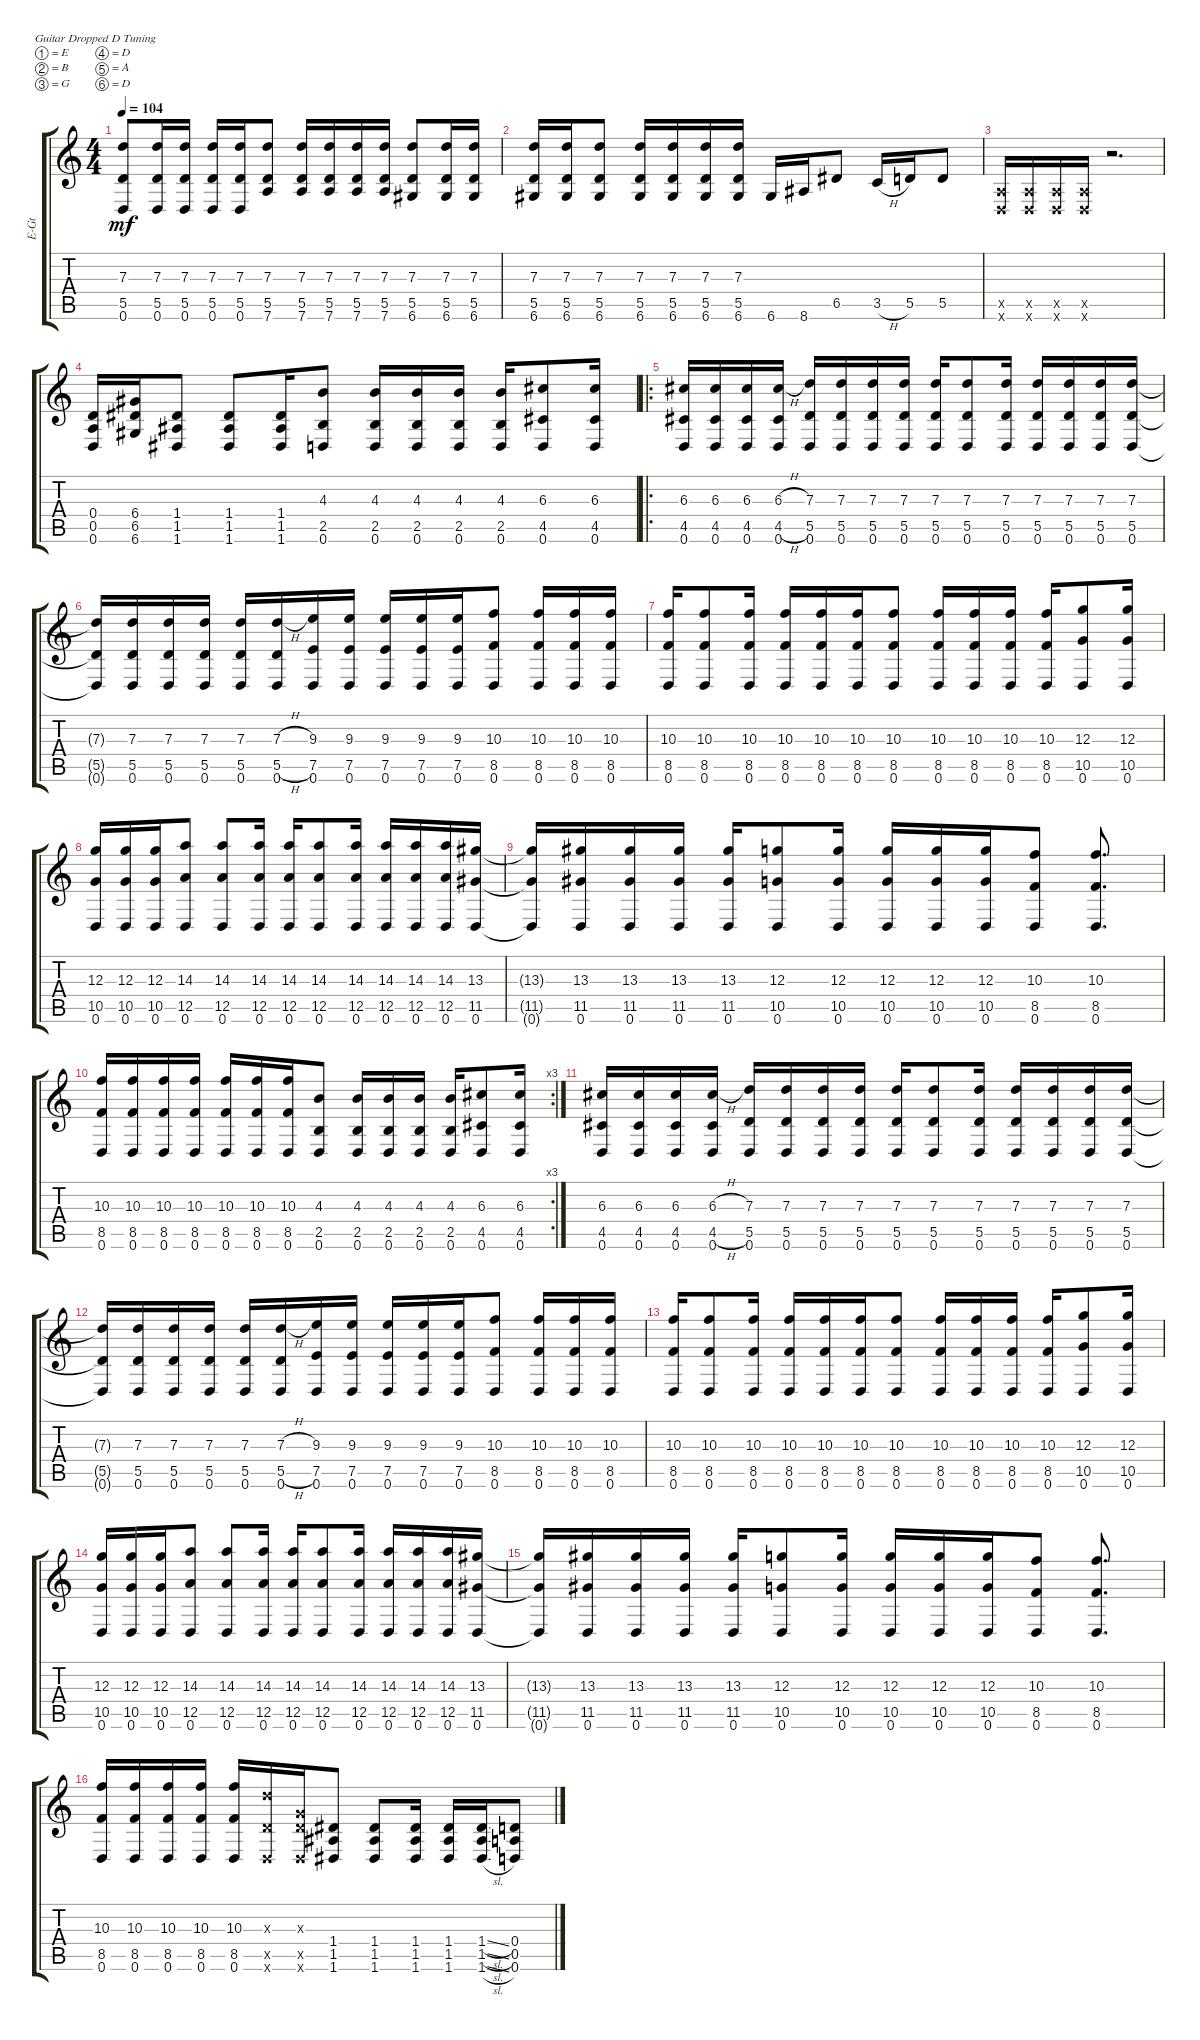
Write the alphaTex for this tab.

\defaultSystemsLayout 4
\bracketExtendMode groupsimilarinstruments
\otherSystemsTrackNameOrientation horizontal
\track ("Peter Lindgren" "E-Gt") {instrument distortionguitar}
\staff {score tabs}
\tuning (E4 B3 G3 D3 A2 D2)
\ts (4 4)
\tempo 104
\clef g2
\ks c
(0.6 5.5 7.3).8{dy mf beam Up} (0.6 5.5 7.3).16{beam Up} (0.6 5.5 7.3).16{beam Up} (0.6 5.5 7.3).16{beam Up} (0.6 5.5 7.3).16{beam Up} (7.6 5.5 7.3).8{beam Up} (7.6 5.5 7.3).16{beam Up} (7.6 5.5 7.3).16{beam Up} (7.6 5.5 7.3).16{beam Up} (7.6 5.5 7.3).16{beam Up} (6.6{acc #} 5.5 7.3).8{beam Up} (6.6{acc #} 5.5 7.3).16{beam Up} (6.6{acc #} 5.5 7.3).16{beam Up} |
(6.6{acc #} 5.5 7.3).16{beam Up} (6.6{acc #} 5.5 7.3).16{beam Up} (6.6{acc #} 5.5 7.3).8{beam Up} (6.6{acc #} 5.5 7.3).16{beam Up} (6.6{acc #} 5.5 7.3).16{beam Up} (6.6{acc #} 5.5 7.3).16{beam Up} (6.6{acc #} 5.5 7.3).16{beam Up} 6.6{acc #}.16{beam Up} 8.6{acc #}.16{beam Up} 6.5{acc #}.8{beam Up} 3.5{h}.16{beam Up} 5.5.16{beam Up} 5.5.8{beam Up} |
(0.6{x} 0.5{x}).16{beam Up} (0.6{x} 0.5{x}).16{beam Up} (0.6{x} 0.5{x}).16{beam Up} (0.6{x} 0.5{x}).16{beam Up} r.2{d beam Up} |
(0.6 0.5 0.4).16{beam Up} (6.4{acc #} 6.5{acc #} 6.6{acc #}).16{beam Up} (1.6{acc #} 1.5{acc #} 1.4{acc #}).8{beam Up} (1.6{acc #} 1.5{acc #} 1.4{acc #}).8{beam Up} (1.6{acc #} 1.5{acc #} 1.4{acc #}).16{beam Up} (0.6 2.5 4.3).8{beam Up} (0.6 2.5 4.3).16{beam Up} (0.6 2.5 4.3).16{beam Up} (0.6 2.5 4.3).16{beam Up} (0.6 2.5 4.3).16{beam Up} (0.6 4.5{acc #} 6.3{acc #}).8{beam Up} (0.6 4.5{acc #} 6.3{acc #}).16{beam Up} |
\ro
(0.6 4.5{acc #} 6.3{acc #}).16{beam Up} (0.6 4.5{acc #} 6.3{acc #}).16{beam Up} (0.6 4.5{acc #} 6.3{acc #}).16{beam Up} (0.6 4.5{h acc #} 6.3{h acc #}).16{beam Up} (0.6 5.5 7.3).16{beam Up} (0.6 5.5 7.3).16{beam Up} (0.6 5.5 7.3).16{beam Up} (0.6 5.5 7.3).16{beam Up} (0.6 5.5 7.3).16{beam Up} (0.6 5.5 7.3).8{beam Up} (0.6 5.5 7.3).16{beam Up} (0.6 5.5 7.3).16{beam Up} (0.6 5.5 7.3).16{beam Up} (0.6 5.5 7.3).16{beam Up} (0.6 5.5 7.3).16{beam Up} |
(0.6{t} 5.5{t} 7.3{t}).16{beam Up} (0.6 5.5 7.3).16{beam Up} (0.6 5.5 7.3).16{beam Up} (0.6 5.5 7.3).16{beam Up} (0.6 5.5 7.3).16{beam Up} (0.6 5.5{h} 7.3{h}).16{beam Up} (0.6 7.5 9.3).16{beam Up} (0.6 7.5 9.3).16{beam Up} (0.6 7.5 9.3).16{beam Up} (0.6 7.5 9.3).16{beam Up} (0.6 7.5 9.3).16{beam Up} (0.6 8.5 10.3).8{beam Up} (0.6 8.5 10.3).16{beam Up} (0.6 8.5 10.3).16{beam Up} (0.6 8.5 10.3).16{beam Up} |
(0.6 8.5 10.3).16{beam Up} (0.6 8.5 10.3).8{beam Up} (0.6 8.5 10.3).16{beam Up} (0.6 8.5 10.3).16{beam Up} (0.6 8.5 10.3).16{beam Up} (0.6 8.5 10.3).16{beam Up} (0.6 8.5 10.3).8{beam Up} (0.6 8.5 10.3).16{beam Up} (0.6 8.5 10.3).16{beam Up} (0.6 8.5 10.3).16{beam Up} (0.6 8.5 10.3).16{beam Up} (0.6 10.5 12.3).8{beam Up} (0.6 10.5 12.3).16{beam Up} |
(0.6 10.5 12.3).16{beam Up} (0.6 10.5 12.3).16{beam Up} (0.6 10.5 12.3).16{beam Up} (0.6 12.5 14.3).8{beam Up} (0.6 12.5 14.3).8{beam Up} (0.6 12.5 14.3).16{beam Up} (0.6 12.5 14.3).16{beam Up} (0.6 12.5 14.3).8{beam Up} (0.6 12.5 14.3).16{beam Up} (0.6 12.5 14.3).16{beam Up} (0.6 12.5 14.3).16{beam Up} (0.6 12.5 14.3).16{beam Up} (0.6 11.5{acc #} 13.3{acc #}).16{beam Up} |
(13.3{t acc #} 11.5{t acc #} 0.6{t}).16{beam Up} (13.3{acc #} 11.5{acc #} 0.6).16{beam Up} (13.3{acc #} 11.5{acc #} 0.6).16{beam Up} (13.3{acc #} 11.5{acc #} 0.6).16{beam Up} (13.3{acc #} 11.5{acc #} 0.6).16{beam Up} (12.3 10.5 0.6).8{beam Up} (12.3 10.5 0.6).16{beam Up} (12.3 10.5 0.6).16{beam Up} (12.3 10.5 0.6).16{beam Up} (12.3 10.5 0.6).16{beam Up} (10.3 8.5 0.6).8{beam Up} (10.3 8.5 0.6).8{d beam Up} |
\rc 3
(10.3 8.5 0.6).16{beam Up} (10.3 8.5 0.6).16{beam Up} (10.3 8.5 0.6).16{beam Up} (10.3 8.5 0.6).16{beam Up} (10.3 8.5 0.6).16{beam Up} (10.3 8.5 0.6).16{beam Up} (10.3 8.5 0.6).16{beam Up} (0.6 2.5 4.3).8{beam Up} (0.6 2.5 4.3).16{beam Up} (0.6 2.5 4.3).16{beam Up} (0.6 2.5 4.3).16{beam Up} (0.6 2.5 4.3).16{beam Up} (0.6 4.5{acc #} 6.3{acc #}).8{beam Up} (0.6 4.5{acc #} 6.3{acc #}).16{beam Up} |
(0.6 4.5{acc #} 6.3{acc #}).16{beam Up} (0.6 4.5{acc #} 6.3{acc #}).16{beam Up} (0.6 4.5{acc #} 6.3{acc #}).16{beam Up} (0.6 4.5{h acc #} 6.3{h acc #}).16{beam Up} (0.6 5.5 7.3).16{beam Up} (0.6 5.5 7.3).16{beam Up} (0.6 5.5 7.3).16{beam Up} (0.6 5.5 7.3).16{beam Up} (0.6 5.5 7.3).16{beam Up} (0.6 5.5 7.3).8{beam Up} (0.6 5.5 7.3).16{beam Up} (0.6 5.5 7.3).16{beam Up} (0.6 5.5 7.3).16{beam Up} (0.6 5.5 7.3).16{beam Up} (0.6 5.5 7.3).16{beam Up} |
(0.6{t} 5.5{t} 7.3{t}).16{beam Up} (0.6 5.5 7.3).16{beam Up} (0.6 5.5 7.3).16{beam Up} (0.6 5.5 7.3).16{beam Up} (0.6 5.5 7.3).16{beam Up} (0.6 5.5{h} 7.3{h}).16{beam Up} (0.6 7.5 9.3).16{beam Up} (0.6 7.5 9.3).16{beam Up} (0.6 7.5 9.3).16{beam Up} (0.6 7.5 9.3).16{beam Up} (0.6 7.5 9.3).16{beam Up} (0.6 8.5 10.3).8{beam Up} (0.6 8.5 10.3).16{beam Up} (0.6 8.5 10.3).16{beam Up} (0.6 8.5 10.3).16{beam Up} |
(0.6 8.5 10.3).16{beam Up} (0.6 8.5 10.3).8{beam Up} (0.6 8.5 10.3).16{beam Up} (0.6 8.5 10.3).16{beam Up} (0.6 8.5 10.3).16{beam Up} (0.6 8.5 10.3).16{beam Up} (0.6 8.5 10.3).8{beam Up} (0.6 8.5 10.3).16{beam Up} (0.6 8.5 10.3).16{beam Up} (0.6 8.5 10.3).16{beam Up} (0.6 8.5 10.3).16{beam Up} (0.6 10.5 12.3).8{beam Up} (0.6 10.5 12.3).16{beam Up} |
(0.6 10.5 12.3).16{beam Up} (0.6 10.5 12.3).16{beam Up} (0.6 10.5 12.3).16{beam Up} (0.6 12.5 14.3).8{beam Up} (0.6 12.5 14.3).8{beam Up} (0.6 12.5 14.3).16{beam Up} (0.6 12.5 14.3).16{beam Up} (0.6 12.5 14.3).8{beam Up} (0.6 12.5 14.3).16{beam Up} (0.6 12.5 14.3).16{beam Up} (0.6 12.5 14.3).16{beam Up} (0.6 12.5 14.3).16{beam Up} (0.6 11.5{acc #} 13.3{acc #}).16{beam Up} |
(13.3{t acc #} 11.5{t acc #} 0.6{t}).16{beam Up} (13.3{acc #} 11.5{acc #} 0.6).16{beam Up} (13.3{acc #} 11.5{acc #} 0.6).16{beam Up} (13.3{acc #} 11.5{acc #} 0.6).16{beam Up} (13.3{acc #} 11.5{acc #} 0.6).16{beam Up} (12.3 10.5 0.6).8{beam Up} (12.3 10.5 0.6).16{beam Up} (12.3 10.5 0.6).16{beam Up} (12.3 10.5 0.6).16{beam Up} (12.3 10.5 0.6).16{beam Up} (10.3 8.5 0.6).8{beam Up} (10.3 8.5 0.6).8{d beam Up} |
(10.3 8.5 0.6).16{beam Up} (10.3 8.5 0.6).16{beam Up} (10.3 8.5 0.6).16{beam Up} (10.3 8.5 0.6).16{beam Up} (10.3 8.5 0.6).16{beam Up} (7.3{x} 5.5{x} 0.6{x}).16{beam Up} (5.5{x} 0.6{x} 0.3{x}).16{beam Up} (1.5{acc #} 1.4{acc #} 1.6{acc #}).8{beam Up} (1.5{acc #} 1.4{acc #} 1.6{acc #}).8{beam Up} (1.5{acc #} 1.4{acc #} 1.6{acc #}).16{beam Up} (1.5{acc #} 1.4{acc #} 1.6{acc #}).16{beam Up} (1.5{sl acc #} 1.4{sl acc #} 1.6{sl acc #}).16{beam Up} (0.5 0.4 0.6).8{beam Up}
